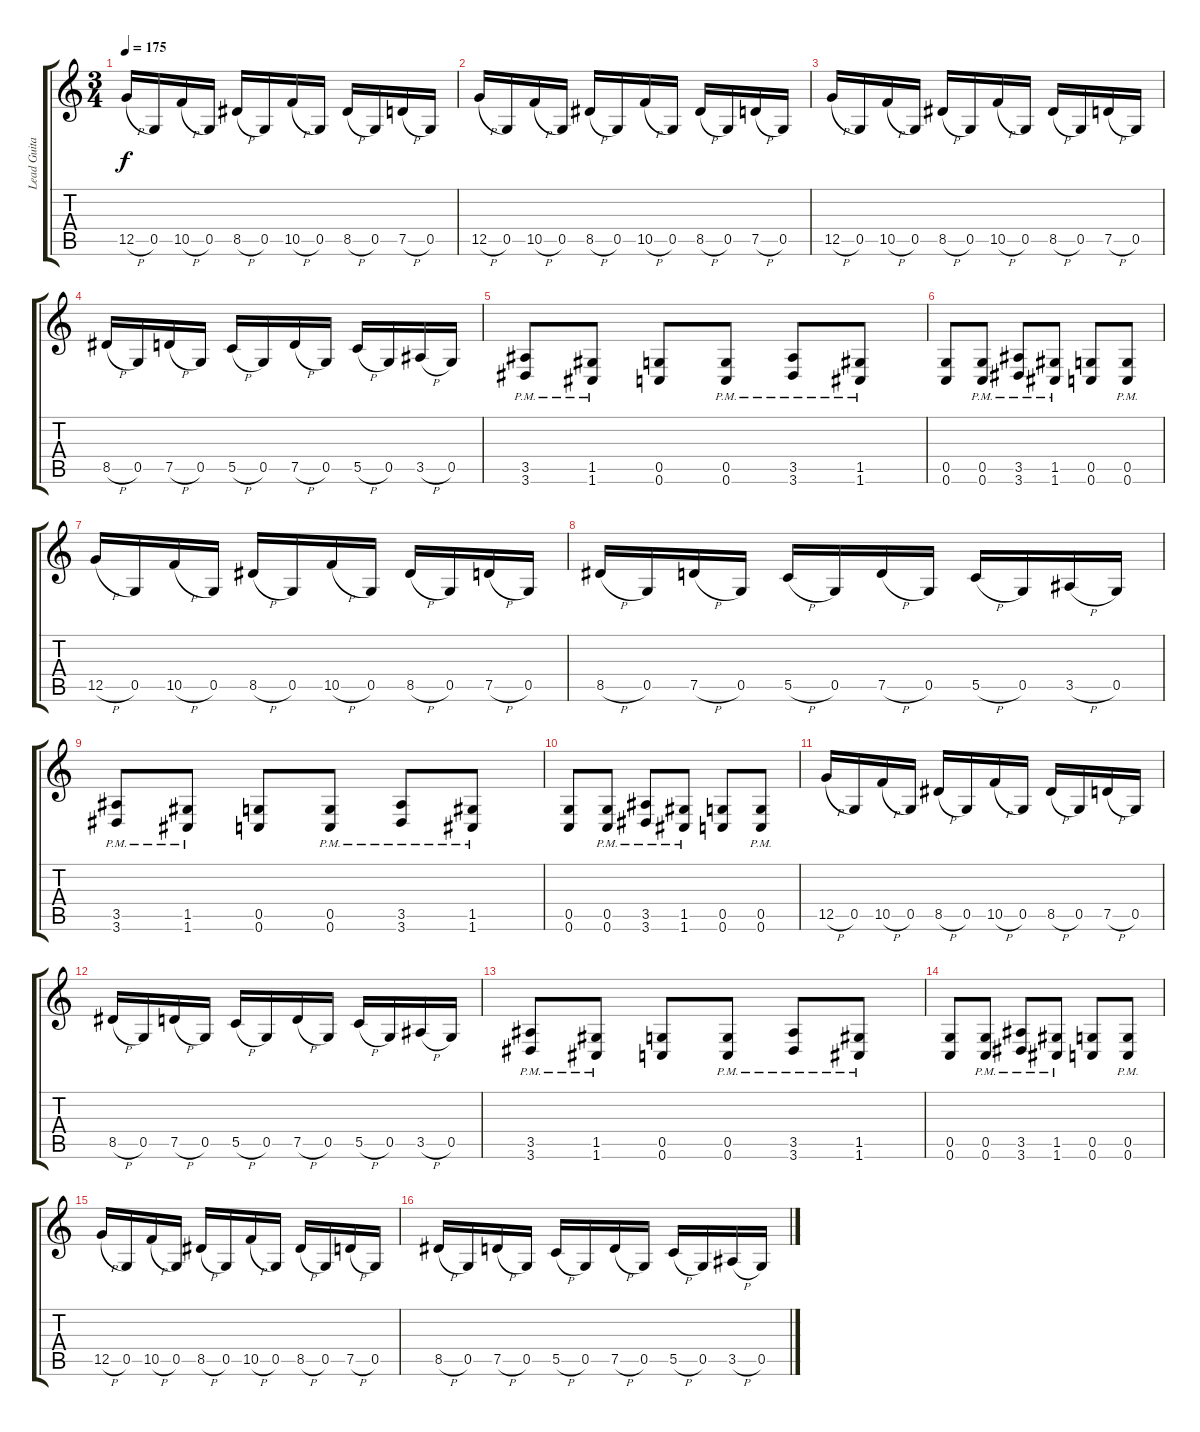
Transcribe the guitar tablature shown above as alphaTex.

\track ("Lead Guitar" "Lead Guita") {instrument distortionguitar}
\staff {score tabs}
\tuning (D4 A3 F3 C3 G2 C2) {hide}
\ts (3 4)
\tempo 175
\clef g2
\ks c
12.5{h}.16{dy f instrument distortionguitar} 0.5.16 10.5{h}.16 0.5.16 8.5{h}.16 0.5.16 10.5{h}.16 0.5.16 8.5{h}.16 0.5.16 7.5{h}.16 0.5.16 |
12.5{h}.16 0.5.16 10.5{h}.16 0.5.16 8.5{h}.16 0.5.16 10.5{h}.16 0.5.16 8.5{h}.16 0.5.16 7.5{h}.16 0.5.16 |
12.5{h}.16 0.5.16 10.5{h}.16 0.5.16 8.5{h}.16 0.5.16 10.5{h}.16 0.5.16 8.5{h}.16 0.5.16 7.5{h}.16 0.5.16 |
8.5{h}.16 0.5.16 7.5{h}.16 0.5.16 5.5{h}.16 0.5.16 7.5{h}.16 0.5.16 5.5{h}.16 0.5.16 3.5{h}.16 0.5.16 |
(3.5{pm} 3.6{pm}).8 (1.5{pm} 1.6{pm}).8 (0.5 0.6).8 (0.5{pm} 0.6{pm}).8 (3.5{pm} 3.6{pm}).8 (1.5{pm} 1.6{pm}).8 |
(0.5 0.6).8 (0.5{pm} 0.6{pm}).8 (3.5{pm} 3.6{pm}).8 (1.5{pm} 1.6{pm}).8 (0.5 0.6).8 (0.5{pm} 0.6{pm}).8 |
12.5{h}.16 0.5.16 10.5{h}.16 0.5.16 8.5{h}.16 0.5.16 10.5{h}.16 0.5.16 8.5{h}.16 0.5.16 7.5{h}.16 0.5.16 |
8.5{h}.16 0.5.16 7.5{h}.16 0.5.16 5.5{h}.16 0.5.16 7.5{h}.16 0.5.16 5.5{h}.16 0.5.16 3.5{h}.16 0.5.16 |
(3.5{pm} 3.6{pm}).8 (1.5{pm} 1.6{pm}).8 (0.5 0.6).8 (0.5{pm} 0.6{pm}).8 (3.5{pm} 3.6{pm}).8 (1.5{pm} 1.6{pm}).8 |
(0.5 0.6).8 (0.5{pm} 0.6{pm}).8 (3.5{pm} 3.6{pm}).8 (1.5{pm} 1.6{pm}).8 (0.5 0.6).8 (0.5{pm} 0.6{pm}).8 |
12.5{h}.16 0.5.16 10.5{h}.16 0.5.16 8.5{h}.16 0.5.16 10.5{h}.16 0.5.16 8.5{h}.16 0.5.16 7.5{h}.16 0.5.16 |
8.5{h}.16 0.5.16 7.5{h}.16 0.5.16 5.5{h}.16 0.5.16 7.5{h}.16 0.5.16 5.5{h}.16 0.5.16 3.5{h}.16 0.5.16 |
(3.5{pm} 3.6{pm}).8 (1.5{pm} 1.6{pm}).8 (0.5 0.6).8 (0.5{pm} 0.6{pm}).8 (3.5{pm} 3.6{pm}).8 (1.5{pm} 1.6{pm}).8 |
(0.5 0.6).8 (0.5{pm} 0.6{pm}).8 (3.5{pm} 3.6{pm}).8 (1.5{pm} 1.6{pm}).8 (0.5 0.6).8 (0.5{pm} 0.6{pm}).8 |
12.5{h}.16 0.5.16 10.5{h}.16 0.5.16 8.5{h}.16 0.5.16 10.5{h}.16 0.5.16 8.5{h}.16 0.5.16 7.5{h}.16 0.5.16 |
8.5{h}.16 0.5.16 7.5{h}.16 0.5.16 5.5{h}.16 0.5.16 7.5{h}.16 0.5.16 5.5{h}.16 0.5.16 3.5{h}.16 0.5.16
